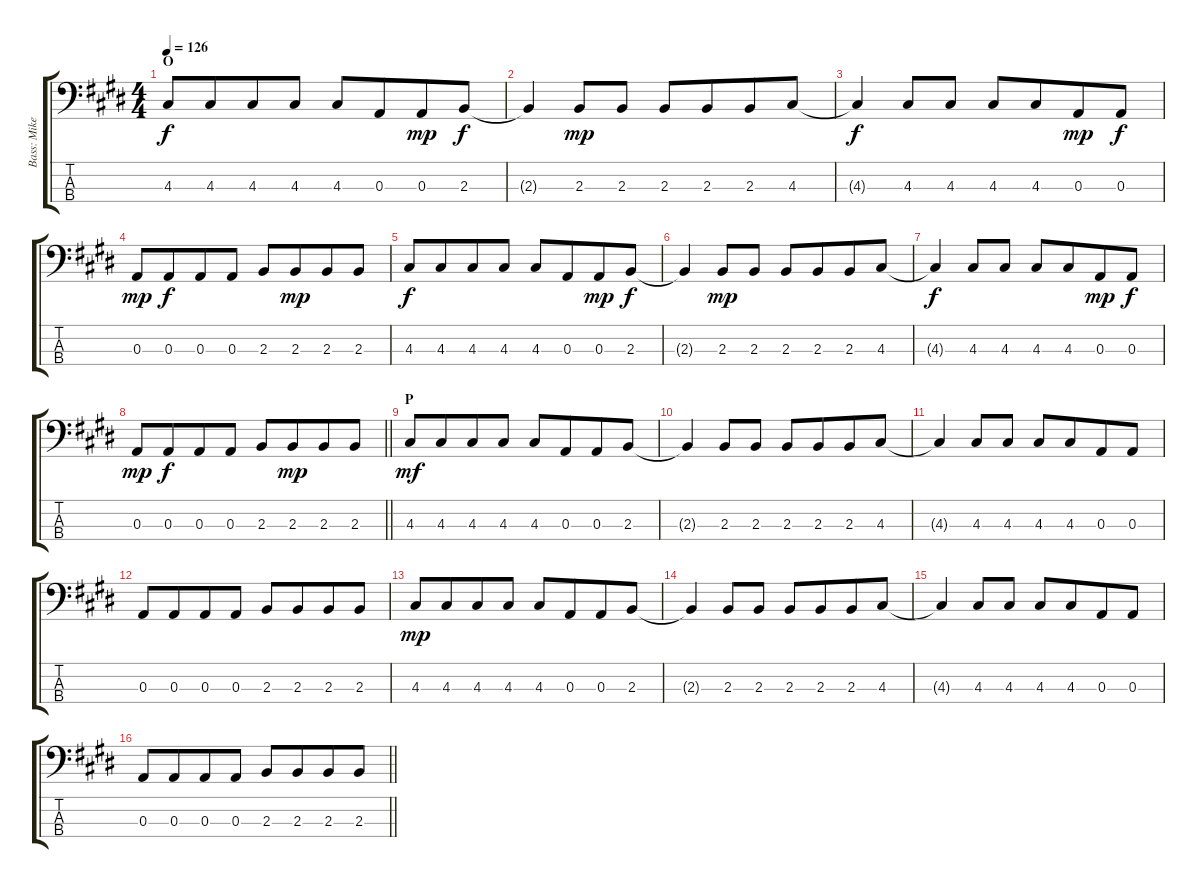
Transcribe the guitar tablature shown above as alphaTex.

\track ("Bass: Mike" "Bass: Mike") {instrument electricbassfinger}
\staff {score tabs}
\tuning (G2 D2 A1 E1) {hide}
\ts (4 4)
\section ("" "O")
\tempo 126
\clef f4
\ks e
4.3.8{dy f} 4.3.8{beam merge} 4.3.8 4.3.8 4.3.8 0.3.8{beam merge} 0.3.8{dy mp} 2.3.8{dy f} |
2.3{t}.4 2.3.8{dy mp} 2.3.8 2.3.8 2.3.8{beam merge} 2.3.8 4.3.8 |
4.3{t}.4{dy f beam merge} 4.3.8 4.3.8 4.3.8 4.3.8{beam merge} 0.3.8{dy mp} 0.3.8{dy f} |
0.3.8{dy mp} 0.3.8{dy f beam merge} 0.3.8 0.3.8 2.3.8 2.3.8{dy mp beam merge} 2.3.8 2.3.8 |
4.3.8{dy f} 4.3.8{beam merge} 4.3.8 4.3.8 4.3.8 0.3.8{beam merge} 0.3.8{dy mp} 2.3.8{dy f} |
2.3{t}.4 2.3.8{dy mp} 2.3.8 2.3.8 2.3.8{beam merge} 2.3.8 4.3.8 |
4.3{t}.4{dy f beam merge} 4.3.8 4.3.8 4.3.8 4.3.8{beam merge} 0.3.8{dy mp} 0.3.8{dy f} |
\barLineRight lightlight
0.3.8{dy mp} 0.3.8{dy f beam merge} 0.3.8 0.3.8 2.3.8 2.3.8{dy mp beam merge} 2.3.8 2.3.8 |
\section ("" "P")
4.3.8{dy mf} 4.3.8{beam merge} 4.3.8 4.3.8 4.3.8 0.3.8{beam merge} 0.3.8 2.3.8 |
2.3{t}.4 2.3.8 2.3.8 2.3.8 2.3.8{beam merge} 2.3.8 4.3.8 |
4.3{t}.4{beam merge} 4.3.8 4.3.8 4.3.8 4.3.8{beam merge} 0.3.8 0.3.8 |
0.3.8 0.3.8{beam merge} 0.3.8 0.3.8 2.3.8 2.3.8{beam merge} 2.3.8 2.3.8 |
4.3.8{dy mp} 4.3.8{beam merge} 4.3.8 4.3.8 4.3.8 0.3.8{beam merge} 0.3.8 2.3.8 |
2.3{t}.4 2.3.8 2.3.8 2.3.8 2.3.8{beam merge} 2.3.8 4.3.8 |
4.3{t}.4{beam merge} 4.3.8 4.3.8 4.3.8 4.3.8{beam merge} 0.3.8 0.3.8 |
\barLineRight lightlight
0.3.8 0.3.8{beam merge} 0.3.8 0.3.8 2.3.8 2.3.8{beam merge} 2.3.8 2.3.8
